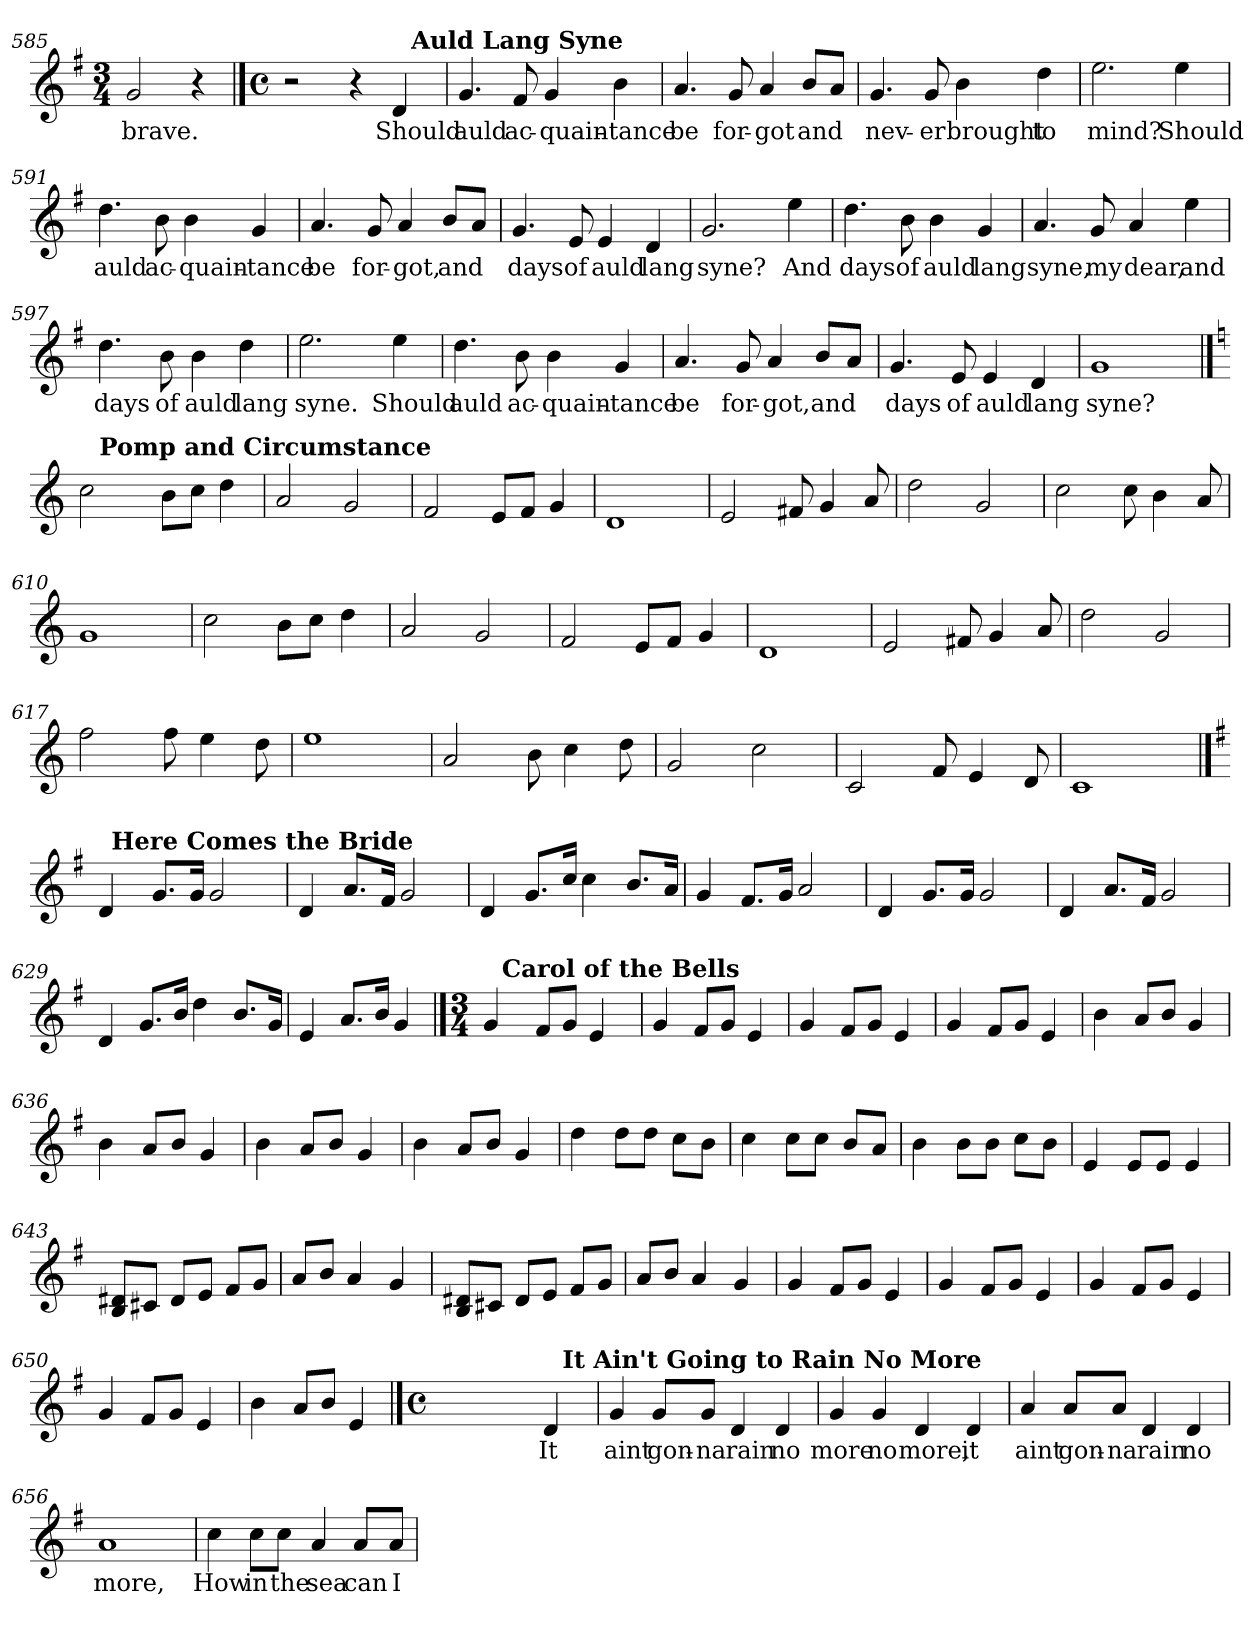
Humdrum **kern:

**kern	**text
*part1	*part1
*staff1	*staff1
*clefG2	*
*k[f#]	*
*G:	*
*M3/4	*
=585	=585
!	!LO:LY:b
2g/	brave.
4r	.
!!LO:LB:g=z
==586	==586
*M4/4	*
*met(c)	*
*^	*
2r	2ryy	.
4r	4ryy	.
!	!	!LO:LY:b
4d/	16ryy	Should
!	!LO:TX:a:B:t=Auld Lang Syne	!
.	8.ryy	.
=587	=587	=587
!	!	!LO:LY:b
*v	*v	*
4.g/	auld
!	!LO:LY:b
8f#/	ac-
!	!LO:LY:b
4g/	-quain-
!	!LO:LY:b
4b\	-tance
=588	=588
!	!LO:LY:b
4.a/	be
!	!LO:LY:b
8g/	for-
!	!LO:LY:b
4a/	-got
!	!LO:LY:b
8b/L	and
8a/J	.
=589	=589
!	!LO:LY:b
4.g/	nev-
!	!LO:LY:b
8g/	-er
!	!LO:LY:b
4b\	brought
!	!LO:LY:b
4dd\	to
=590	=590
!	!LO:LY:b
2.ee\	mind?
!	!LO:LY:b
4ee\	Should
!!LO:LB:g=z
=591	=591
!	!LO:LY:b
4.dd\	auld
!	!LO:LY:b
8b\	ac-
!	!LO:LY:b
4b\	-quain-
!	!LO:LY:b
4g/	-tance
=592	=592
!	!LO:LY:b
4.a/	be
!	!LO:LY:b
8g/	for-
!	!LO:LY:b
4a/	-got,
!	!LO:LY:b
8b/L	and
8a/J	.
=593	=593
!	!LO:LY:b
4.g/	days
!	!LO:LY:b
8e/	of
!	!LO:LY:b
4e/	auld
!	!LO:LY:b
4d/	lang
=594	=594
!	!LO:LY:b
2.g/	syne?
!	!LO:LY:b
4ee\	And
!!LO:LB:g=z
=595	=595
!	!LO:LY:b
4.dd\	days
!	!LO:LY:b
8b\	of
!	!LO:LY:b
4b\	auld
!	!LO:LY:b
4g/	lang
=596	=596
!	!LO:LY:b
4.a/	syne,
!	!LO:LY:b
8g/	my
!	!LO:LY:b
4a/	dear,
!	!LO:LY:b
4ee\	and
=597	=597
!	!LO:LY:b
4.dd\	days
!	!LO:LY:b
8b\	of
!	!LO:LY:b
4b\	auld
!	!LO:LY:b
4dd\	lang
=598	=598
!	!LO:LY:b
2.ee\	syne.
!	!LO:LY:b
4ee\	Should
!!LO:LB:g=z
=599	=599
!	!LO:LY:b
4.dd\	auld
!	!LO:LY:b
8b\	ac-
!	!LO:LY:b
4b\	-quain-
!	!LO:LY:b
4g/	-tance
=600	=600
!	!LO:LY:b
4.a/	be
!	!LO:LY:b
8g/	for-
!	!LO:LY:b
4a/	-got,
!	!LO:LY:b
8b/L	and
8a/J	.
=601	=601
!	!LO:LY:b
4.g/	days
!	!LO:LY:b
8e/	of
!	!LO:LY:b
4e/	auld
!	!LO:LY:b
4d/	lang
=602	=602
!	!LO:LY:b
1g	syne?
!!LO:PB:g=z
==603	==603
*k[]	*
*C:	*
*^	*
2cc\	16ryy	.
!	!LO:TX:a:B:t=Pomp and Circumstance	!
.	2...ryy	.
8b\L	.	.
8cc\J	.	.
4dd\	.	.
*v	*v	*
=604	=604
2a/	.
2g/	.
=605	=605
2f/	.
8e/L	.
8f/J	.
4g/	.
=606	=606
1d	.
=607	=607
2e/	.
8f#X/	.
4g/	.
8a/	.
=608	=608
2dd\	.
2g/	.
!!LO:LB:g=z
=609	=609
2cc\	.
8cc\	.
4b\	.
8a/	.
=610	=610
1g	.
=611	=611
2cc\	.
8b\L	.
8cc\J	.
4dd\	.
=612	=612
2a/	.
2g/	.
=613	=613
2f/	.
8e/L	.
8f/J	.
4g/	.
=614	=614
1d	.
!!LO:LB:g=z
=615	=615
2e/	.
8f#X/	.
4g/	.
8a/	.
=616	=616
2dd\	.
2g/	.
=617	=617
2ff\	.
8ff\	.
4ee\	.
8dd\	.
=618	=618
1ee	.
=619	=619
2a/	.
8b\	.
4cc\	.
8dd\	.
=620	=620
2g/	.
2cc\	.
=621	=621
2c/	.
8f/	.
4e/	.
8d/	.
=622	=622
1c	.
!!LO:LB:g=z
==623	==623
*k[f#]	*
*G:	*
*^	*
4d/	32ryy	.
!	!LO:TX:a:B:t=Here Comes the Bride	!
.	2ryy	.
8.g/L	.	.
16g/Jk	.	.
2g/	.	.
.	4...ryy	.
*v	*v	*
=624	=624
4d/	.
8.a/L	.
16f#/Jk	.
2g/	.
=625	=625
4d/	.
8.g/L	.
16cc/Jk	.
4cc\	.
8.b/L	.
16a/Jk	.
=626	=626
4g/	.
8.f#/L	.
16g/Jk	.
2a/	.
=627	=627
4d/	.
8.g/L	.
16g/Jk	.
2g/	.
=628	=628
4d/	.
8.a/L	.
16f#/Jk	.
2g/	.
=629	=629
4d/	.
8.g/L	.
16b/Jk	.
4dd\	.
8.b/L	.
16g/Jk	.
=630	=630
4e/	.
8.a/L	.
16b/Jk	.
4g/	.
!!LO:LB:g=z
==631	==631
*M3/4	*
*^	*
4g/	16ryy	.
!	!LO:TX:a:B:t=Carol of the Bells	!
.	2ryy	.
8f#/L	.	.
8g/J	.	.
4e/	.	.
.	8.ryy	.
*v	*v	*
=632	=632
4g/	.
8f#/L	.
8g/J	.
4e/	.
=633	=633
4g/	.
8f#/L	.
8g/J	.
4e/	.
=634	=634
4g/	.
8f#/L	.
8g/J	.
4e/	.
=635	=635
4b\	.
8a/L	.
8b/J	.
4g/	.
=636	=636
4b\	.
8a/L	.
8b/J	.
4g/	.
=637	=637
4b\	.
8a/L	.
8b/J	.
4g/	.
=638	=638
4b\	.
8a/L	.
8b/J	.
4g/	.
=639	=639
4dd\	.
8dd\L	.
8dd\J	.
8cc\L	.
8b\J	.
=640	=640
4cc\	.
8cc\L	.
8cc\J	.
8b/L	.
8a/J	.
=641	=641
4b\	.
8b\L	.
8b\J	.
8cc\L	.
8b\J	.
=642	=642
4e/	.
8e/L	.
8e/J	.
4e/	.
!!LO:LB:g=z
=643	=643
8B/ 8d#X/L	.
8c#X/J	.
8d#/L	.
8e/J	.
8f#/L	.
8g/J	.
=644	=644
8a/L	.
8b/J	.
4a/	.
4g/	.
=645	=645
8B/ 8d#X/L	.
8c#X/J	.
8d#/L	.
8e/J	.
8f#/L	.
8g/J	.
=646	=646
8a/L	.
8b/J	.
4a/	.
4g/	.
=647	=647
4g/	.
8f#/L	.
8g/J	.
4e/	.
=648	=648
4g/	.
8f#/L	.
8g/J	.
4e/	.
=649	=649
4g/	.
8f#/L	.
8g/J	.
4e/	.
=650	=650
4g/	.
8f#/L	.
8g/J	.
4e/	.
=651	=651
4b\	.
8a/L	.
8b/J	.
4e/	.
!!LO:LB:g=z
==652	==652
*M4/4	*
*met(c)	*
*^	*
2ryy	2ryy	.
4ryy	4ryy	.
!	!	!LO:LY:b
4d/	16ryy	It
!	!LO:TX:a:B:t=It Ain't Going to Rain No More	!
.	8.ryy	.
=653	=653	=653
!	!	!LO:LY:b
*v	*v	*
4g/	aint
!	!LO:LY:b
8g/L	gon-
!	!LO:LY:b
8g/J	-na
!	!LO:LY:b
4d/	rain
!	!LO:LY:b
4d/	no
=654	=654
!	!LO:LY:b
4g/	more
!	!LO:LY:b
4g/	no
!	!LO:LY:b
4d/	more,
!	!LO:LY:b
4d/	it
=655	=655
!	!LO:LY:b
4a/	aint
!	!LO:LY:b
8a/L	gon-
!	!LO:LY:b
8a/J	-na
!	!LO:LY:b
4d/	rain
!	!LO:LY:b
4d/	no
=656	=656
!	!LO:LY:b
1a	more,
!!LO:LB:g=z
=657	=657
!	!LO:LY:b
4cc\	How
!	!LO:LY:b
8cc\L	in
!	!LO:LY:b
8cc\J	the
!	!LO:LY:b
4a/	sea
!	!LO:LY:b
8a/L	can
!	!LO:LY:b
8a/J	I
=	=
*-	*-
